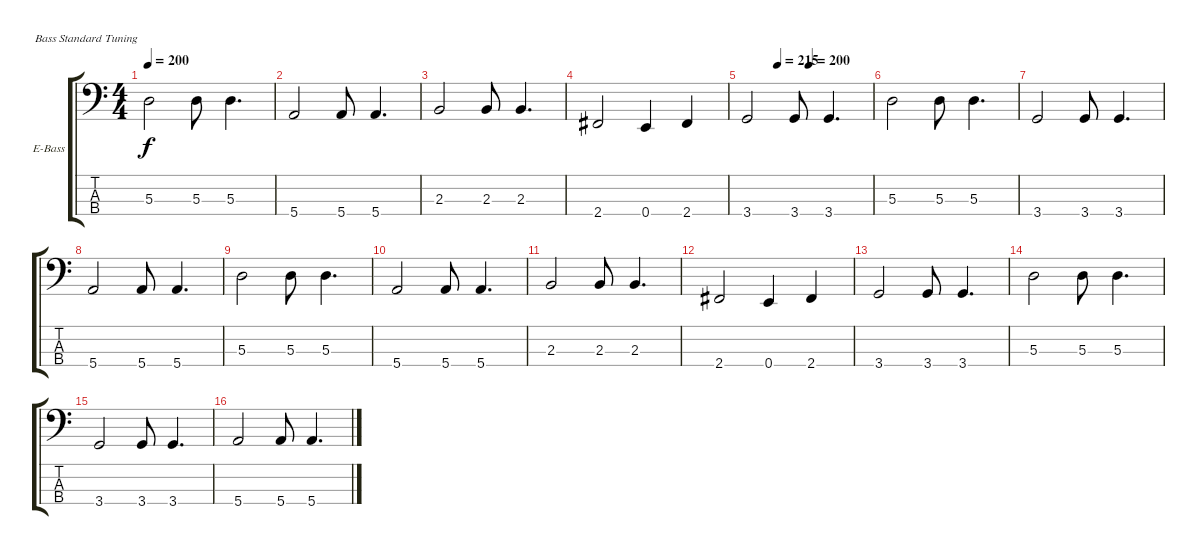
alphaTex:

\bracketExtendMode groupsimilarinstruments
\firstSystemTrackNameOrientation horizontal
\otherSystemsTrackNameOrientation horizontal
\track ("Track 8" "E-Bass") {instrument electricbassfinger}
\staff {score tabs}
\tuning (G2 D2 A1 E1)
\ts (4 4)
\tempo 200
\clef f4
\ks c
5.3.2{dy f} 5.3.8 5.3.4{d} |
5.4.2 5.4.8 5.4.4{d} |
2.3.2 2.3.8 2.3.4{d} |
2.4.2 0.4.4 2.4.4 |
\tempo (215 0.25)
\tempo (200 0.5)
3.4.2 3.4.8 3.4.4{d} |
5.3.2 5.3.8 5.3.4{d} |
3.4.2 3.4.8 3.4.4{d} |
5.4.2 5.4.8 5.4.4{d} |
5.3.2 5.3.8 5.3.4{d} |
5.4.2 5.4.8 5.4.4{d} |
2.3.2 2.3.8 2.3.4{d} |
2.4.2 0.4.4 2.4.4 |
3.4.2 3.4.8 3.4.4{d} |
5.3.2 5.3.8 5.3.4{d} |
3.4.2 3.4.8 3.4.4{d} |
5.4.2 5.4.8 5.4.4{d}
